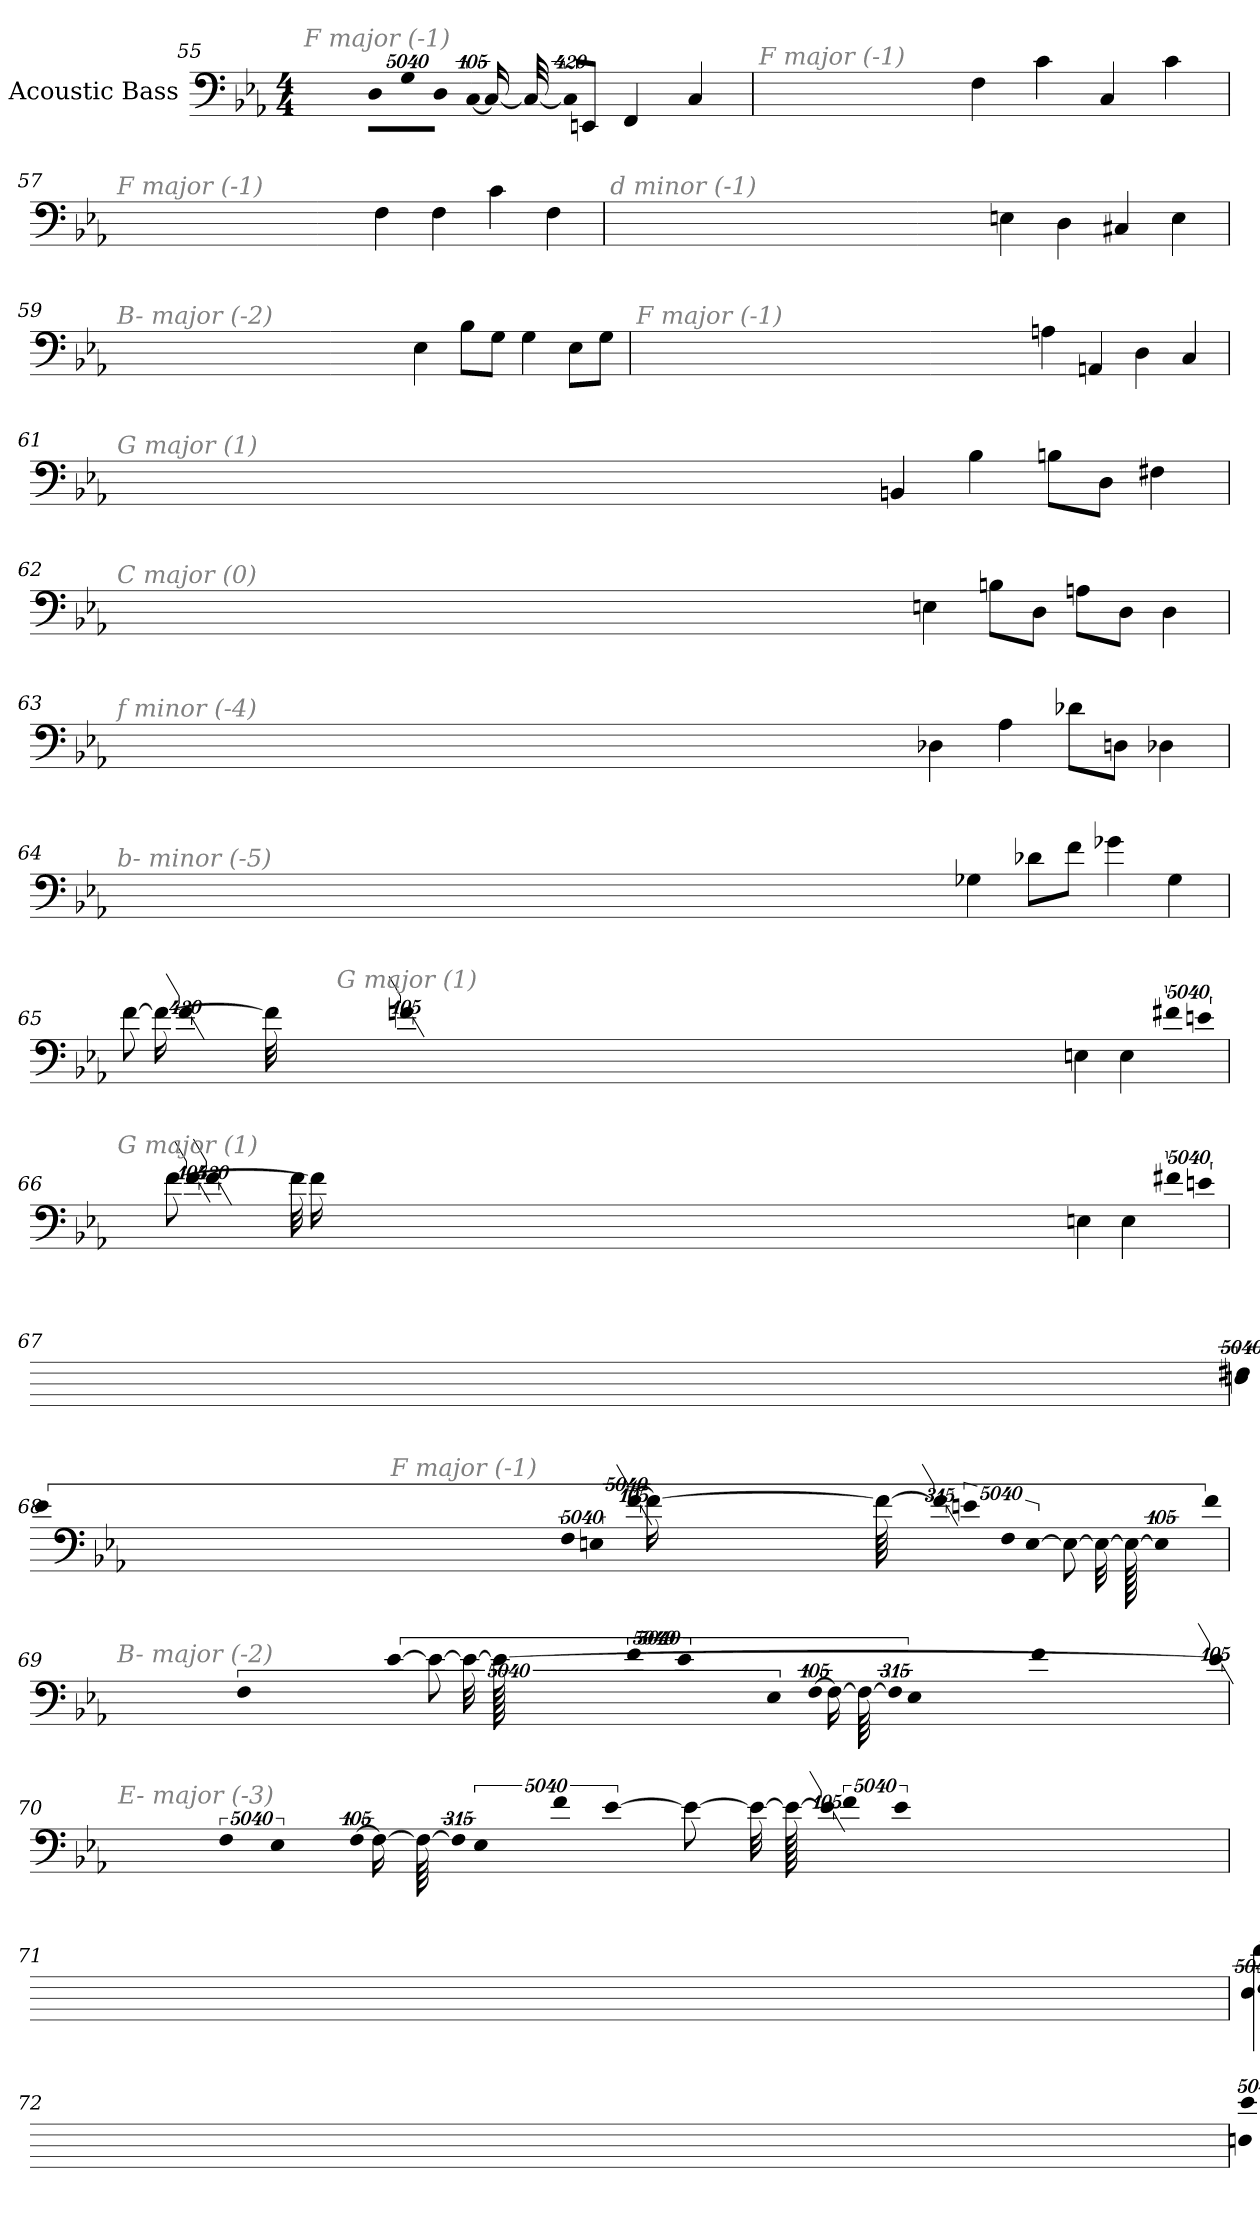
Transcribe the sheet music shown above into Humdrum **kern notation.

**kern	**text
*part1	*part1
*staff1	*staff1
*I"Acoustic Bass	*
*clefF4	*
*ITrd7c12	*
*k[b-e-a-]	*
*E-:	*
*M4/4	*
=55	=55
!LO:TX:i:color=#808080:t=F major (-1)	!
!LO:N:vis=8	!
40320%3347DDL	.
!LO:N:vis=8	!
40320%3347GG	.
!LO:N:vis=8	!
40320%3347DDJ	.
!LO:N:vis=1024	!
[13440%13CCL	.
16CCL_	.
32CCL_	.
!LO:N:vis=1024%31	!
13440%407CCL]	.
8EEEnJ	.
4FFF	.
4CC	.
=56	=56
!LO:TX:i:color=#808080:t=F major (-1)	!
4FF	.
4C	.
4CC	.
4C	.
=57	=57
!LO:TX:i:color=#808080:t=F major (-1)	!
4FF	.
4FF	.
4C	.
4FF	.
=58	=58
!LO:TX:i:color=#808080:t=d minor (-1)	!
4EEn	.
4DD	.
4CC#X	.
4EE	.
=59	=59
!LO:TX:i:color=#808080:t=B- major (-2)	!
4EE-	.
8BB-L	.
8GGJ	.
4GG	.
8EE-L	.
8GGJ	.
=60	=60
!LO:TX:i:color=#808080:t=F major (-1)	!
4AAn	.
4AAAn	.
4DD	.
4CC	.
=61	=61
!LO:TX:i:color=#808080:t=G major (1)	!
4BBBn	.
4BB-	.
8BBnL	.
8DDJ	.
4FF#X	.
=62	=62
!LO:TX:i:color=#808080:t=C major (0)	!
4EEn	.
8BBnL	.
8DDJ	.
8AAnL	.
8DDJ	.
4DD	.
=63	=63
!LO:TX:i:color=#808080:t=f minor (-4)	!
4DD-X	.
4AA-	.
8D-XL	.
8DDnJ	.
4DD-X	.
=64	=64
!LO:TX:i:color=#808080:t=b- minor (-5)	!
4GG-X	.
8D-XL	.
8FJ	.
4G-X	.
4GG-	.
=65	=65
!LO:TX:i:color=#808080:t=G major (1)	!
4EEn	.
4EE	.
!LO:N:vis=8	!
40320%3347F#X	.
!LO:N:vis=4	!
20160%3347En	.
!LO:N:vis=1024	!
[13440%13Fn	.
8F_	.
16F_	.
32F_	.
!LO:N:vis=1024%31	!
13440%407F]	.
=66	=66
!LO:TX:i:color=#808080:t=G major (1)	!
4EEn	.
4EE	.
!LO:N:vis=8	!
40320%3347F#X	.
!LO:N:vis=4	!
20160%3347En	.
!LO:N:vis=1024	!
[13440%13F#	.
8F#_	.
16F#_	.
32F#_	.
!LO:N:vis=1024%31	!
13440%407F#]	.
=67	=67
!LO:TX:i:color=#808080:t=G major (1)	!
!LO:N:vis=8	!
40320%3347FF#X	.
!LO:N:vis=4	!
20160%3347EEn	.
!LO:N:vis=1024	!
[13440%13FF#	.
16FF#_	.
64FF#_	.
!LO:N:vis=256	!
20160%79FF#]	.
!LO:N:vis=4	!
20160%3347EE	.
!LO:N:vis=8	!
40320%3347F#X	.
!LO:N:vis=1024	!
[13440%13En	.
8E_	.
32E_	.
128E_	.
!LO:N:vis=1024	!
13440%13E]	.
!LO:N:vis=8	!
40320%3347F#	.
!LO:N:vis=4	!
20160%3347E	.
=68	=68
!LO:TX:i:color=#808080:t=F major (-1)	!
!LO:N:vis=8	!
40320%3347FF	.
!LO:N:vis=4	!
20160%3347EEn	.
!LO:N:vis=1024	!
[13440%13F	.
16F_	.
64F_	.
!LO:N:vis=256	!
20160%79F]	.
!LO:N:vis=4	!
20160%3347En	.
!LO:N:vis=8	!
40320%3347FF	.
!LO:N:vis=1024	!
[13440%13EE	.
8EE_	.
32EE_	.
128EE_	.
!LO:N:vis=1024	!
13440%13EE]	.
!LO:N:vis=8	!
40320%3347F	.
!LO:N:vis=4	!
20160%3347E	.
=69	=69
!LO:TX:i:color=#808080:t=B- major (-2)	!
!LO:N:vis=8	!
40320%3347FF	.
!LO:N:vis=4	!
20160%3347EE-	.
!LO:N:vis=1024	!
[13440%13FF	.
16FF_	.
64FF_	.
!LO:N:vis=256	!
20160%79FF]	.
!LO:N:vis=4	!
20160%3347EE-	.
!LO:N:vis=8	!
40320%3347F	.
!LO:N:vis=1024	!
[13440%13E-	.
8E-_	.
32E-_	.
128E-_	.
!LO:N:vis=1024	!
13440%13E-]	.
!LO:N:vis=8	!
40320%3347F	.
!LO:N:vis=4	!
20160%3347E-	.
=70	=70
!LO:TX:i:color=#808080:t=E- major (-3)	!
!LO:N:vis=8	!
40320%3347FF	.
!LO:N:vis=4	!
20160%3347EE-	.
!LO:N:vis=1024	!
[13440%13FF	.
16FF_	.
64FF_	.
!LO:N:vis=256	!
20160%79FF]	.
!LO:N:vis=4	!
20160%3347EE-	.
!LO:N:vis=8	!
40320%3347F	.
!LO:N:vis=1024	!
[13440%13E-	.
8E-_	.
32E-_	.
128E-_	.
!LO:N:vis=1024	!
13440%13E-]	.
!LO:N:vis=8	!
40320%3347F	.
!LO:N:vis=4	!
20160%3347E-	.
=71	=71
!LO:TX:i:color=#808080:t=A- major (-4)	!
!LO:N:vis=8	!
40320%3347FF	.
!LO:N:vis=4	!
20160%3347EE-	.
!LO:N:vis=1024	!
[13440%13FL	.
16FL_	.
64FL_	.
!LO:N:vis=256	!
20160%79FL]	.
!LO:N:vis=8	!
40320%3347E-	.
!LO:N:vis=8	!
40320%3347FFJ	.
!LO:N:vis=8	!
40320%3347EE-L	.
!LO:N:vis=1024	!
[13440%13F	.
16F_	.
64F_	.
!LO:N:vis=256	!
20160%79F]	.
!LO:N:vis=8	!
40320%3347E-J	.
!LO:N:vis=8	!
40320%3347FFL	.
!LO:N:vis=8	!
40320%3347EE-	.
!LO:N:vis=1024	!
[13440%13FJ	.
16FJ_	.
64FJ_	.
!LO:N:vis=256	!
20160%79FJ]	.
=72	=72
!LO:TX:i:color=#808080:t=c minor (-3)	!
!LO:N:vis=8	!
40320%3347E-L	.
!LO:N:vis=8	!
40320%3347EEn	.
!LO:N:vis=8	!
40320%3347DDJ	.
!LO:N:vis=1024	!
[13440%13E-L	.
16E-L_	.
64E-L_	.
!LO:N:vis=256	!
20160%79E-L]	.
!LO:N:vis=8	!
40320%3347D	.
!LO:N:vis=8	!
40320%3347DDJ	.
!LO:N:vis=8	!
40320%3347DD-XiL	(C#)
!LO:N:vis=1024	!
[13440%13E-	.
16E-_	.
64E-_	.
!LO:N:vis=256	!
20160%79E-]	.
!LO:N:vis=8	!
40320%3347DJ	.
!LO:N:vis=8	!
40320%3347D-XL	.
!LO:N:vis=8	!
40320%3347C	.
!LO:N:vis=1024	!
[13440%13BBnJ	.
16BBJ_	.
64BBJ_	.
!LO:N:vis=256	!
20160%79BBJ]	.
=	=
*-	*-
